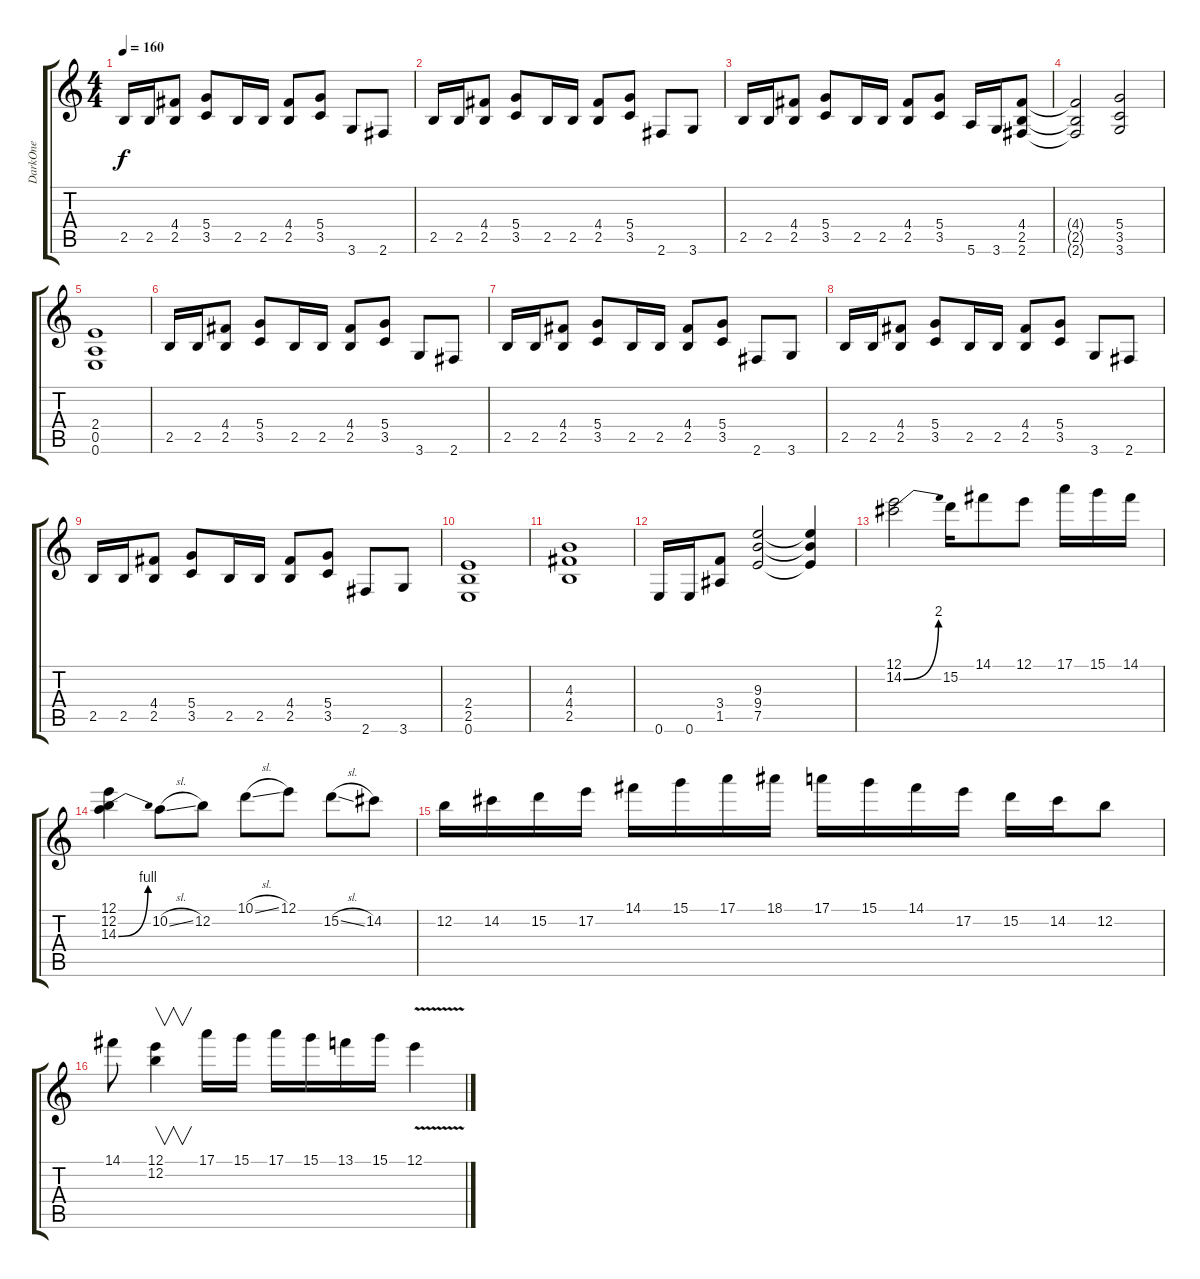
\track ("DarkOne" "DarkOne") {instrument distortionguitar}
\staff {score tabs}
\tuning (E4 B3 G3 D3 A2 E2) {hide}
\ts (4 4)
\tempo 160
\clef g2
\ks c
2.5.16{dy f instrument distortionguitar} 2.5.16 (4.4 2.5).8 (5.4 3.5).8 2.5.16 2.5.16 (4.4 2.5).8 (5.4 3.5).8 3.6.8 2.6.8 |
2.5.16 2.5.16 (4.4 2.5).8 (5.4 3.5).8 2.5.16 2.5.16 (4.4 2.5).8 (5.4 3.5).8 2.6.8 3.6.8 |
2.5.16 2.5.16 (4.4 2.5).8 (5.4 3.5).8 2.5.16 2.5.16 (4.4 2.5).8 (5.4 3.5).8 5.6.16 3.6.16 (4.4 2.5 2.6).8 |
(4.4{t} 2.5{t} 2.6{t}).2 (5.4 3.5 3.6).2 |
(2.4 0.5 0.6).1 |
2.5.16 2.5.16 (4.4 2.5).8 (5.4 3.5).8 2.5.16 2.5.16 (4.4 2.5).8 (5.4 3.5).8 3.6.8 2.6.8 |
2.5.16 2.5.16 (4.4 2.5).8 (5.4 3.5).8 2.5.16 2.5.16 (4.4 2.5).8 (5.4 3.5).8 2.6.8 3.6.8 |
2.5.16 2.5.16 (4.4 2.5).8 (5.4 3.5).8 2.5.16 2.5.16 (4.4 2.5).8 (5.4 3.5).8 3.6.8 2.6.8 |
2.5.16 2.5.16 (4.4 2.5).8 (5.4 3.5).8 2.5.16 2.5.16 (4.4 2.5).8 (5.4 3.5).8 2.6.8 3.6.8 |
(2.4 2.5 0.6).1 |
(4.3 4.4 2.5).1 |
0.6.16 0.6.16 (3.4 1.5).8 (9.3 9.4 7.5).2 (9.3{t} 9.4{t} 7.5{t}).4 |
(12.1 14.2{be (bend 0 0 60 8)}).2 15.2.16 14.1.8 12.1.8 17.1.16 15.1.16 14.1.16 |
(12.1 12.2 14.3{be (bend 0 0 60 4)}).4 10.2{sl}.8 12.2.8 10.1{sl}.8 12.1.8 15.2{sl}.8 14.2.8 |
12.2.16 14.2.16 15.2.16 17.2.16 14.1.16 15.1.16 17.1.16 18.1.16 17.1.16 15.1.16 14.1.16 17.2.16 15.2.16 14.2.16 12.2.8 |
14.1.8 (12.1 12.2).4{v} 17.1.16 15.1.16 17.1.16 15.1.16 13.1.16 15.1.16 12.1{v}.4
